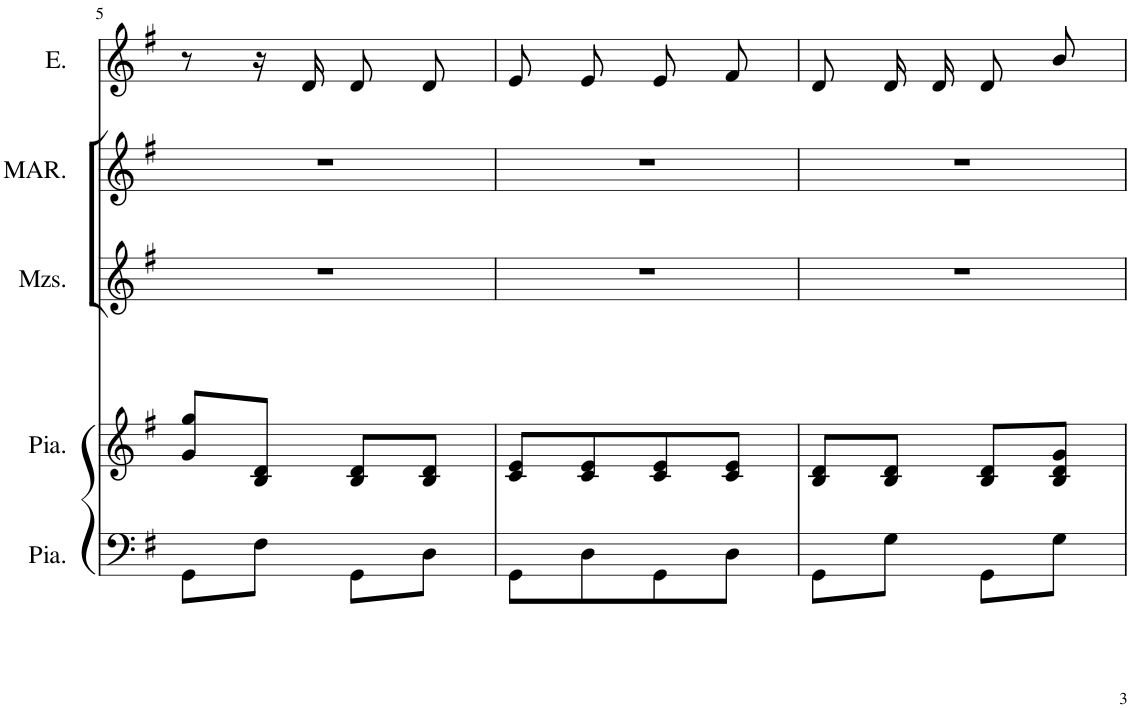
**kern	**kern	**kern	**kern	**kern
*part5	*part4	*part3	*part2	*part1
*staff5	*staff4	*staff3	*staff2	*staff1
*I"Piano	*I"Piano	*I"Mezzo-soprano	*I"mar	*I"Emma
*I'Pia.	*I'Pia.	*I'Mzs.	*I'MAR.	*I'E.
!!LO:PB:g=z
*clefF4	*clefG2	*clefG2	*clefG2	*clefG2
*	*	*Trd1c2	*	*Trd1c2
*k[f#]	*k[f#]	*k[f#]	*k[f#]	*k[f#]
*M2/4	*M2/4	*M2/4	*M2/4	*M2/4
=5	=5	=5	=5	=5
8GG\L	8g/ 8gg/L	2r	2r	8r
8F#\J	8B/ 8d/J	.	.	16r
.	.	.	.	16d/
8GG\L	8B/ 8d/L	.	.	8d/L
8D\J	8B/ 8d/J	.	.	8d/J
=6	=6	=6	=6	=6
8GG\L	8c/ 8e/L	2r	2r	8e/L
8D\	8c/ 8e/	.	.	8e/J
8GG\	8c/ 8e/	.	.	8e/L
8D\J	8c/ 8e/J	.	.	8f#/J
=7	=7	=7	=7	=7
8GG\L	8B/ 8d/L	2r	2r	8d/L
8G\J	8B/ 8d/J	.	.	16d/L
.	.	.	.	16d/JJ
8GG\L	8B/ 8d/L	.	.	8d/L
8G\J	8B/ 8d/ 8g/J	.	.	8b/J
=	=	=	=	=
*-	*-	*-	*-	*-
